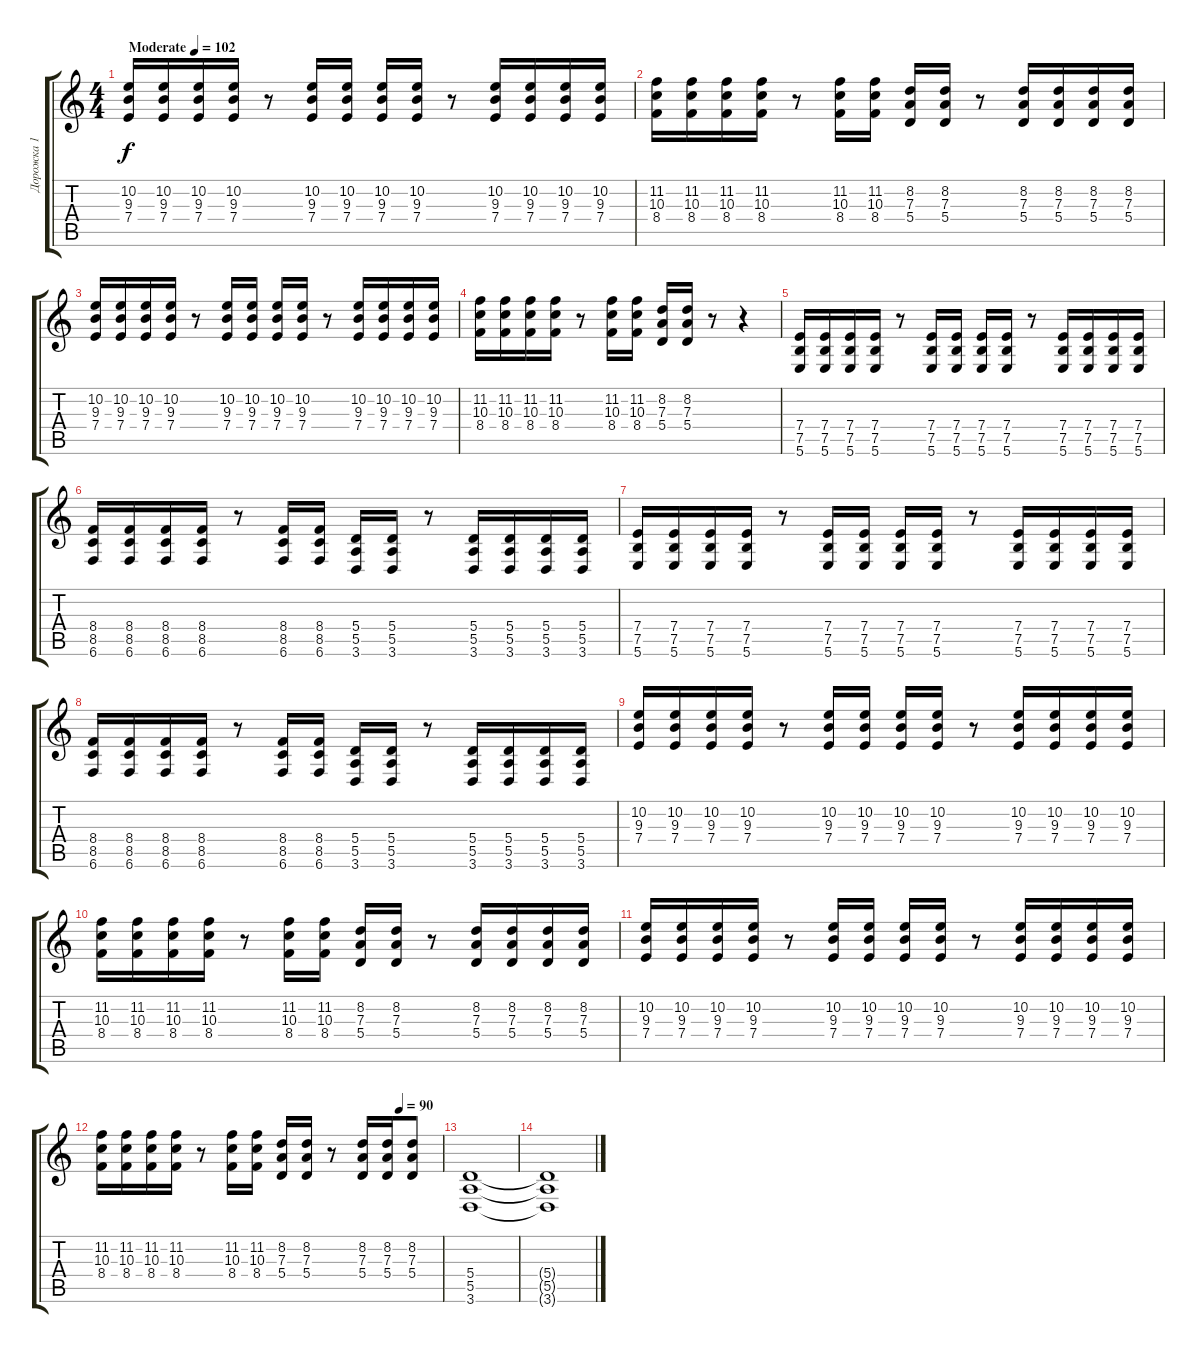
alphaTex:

\track ("Дорожка 1" "Дорожка 1") {instrument overdrivenguitar}
\staff {score tabs}
\tuning (B3 Gb3 D3 A2 E2 B1) {hide}
\ts (4 4)
\tempo (102 "Moderate")
\clef g2
\ks c
(10.2 9.3 7.4).16{dy f instrument overdrivenguitar} (10.2 9.3 7.4).16 (10.2 9.3 7.4).16 (10.2 9.3 7.4).16 r.8 (10.2 9.3 7.4).16 (10.2 9.3 7.4).16 (10.2 9.3 7.4).16 (10.2 9.3 7.4).16 r.8 (10.2 9.3 7.4).16 (10.2 9.3 7.4).16 (10.2 9.3 7.4).16 (10.2 9.3 7.4).16 |
(11.2 10.3 8.4).16 (11.2 10.3 8.4).16 (11.2 10.3 8.4).16 (11.2 10.3 8.4).16 r.8 (11.2 10.3 8.4).16 (11.2 10.3 8.4).16 (8.2 7.3 5.4).16 (8.2 7.3 5.4).16 r.8 (8.2 7.3 5.4).16 (8.2 7.3 5.4).16 (8.2 7.3 5.4).16 (8.2 7.3 5.4).16 |
(10.2 9.3 7.4).16 (10.2 9.3 7.4).16 (10.2 9.3 7.4).16 (10.2 9.3 7.4).16 r.8 (10.2 9.3 7.4).16 (10.2 9.3 7.4).16 (10.2 9.3 7.4).16 (10.2 9.3 7.4).16 r.8 (10.2 9.3 7.4).16 (10.2 9.3 7.4).16 (10.2 9.3 7.4).16 (10.2 9.3 7.4).16 |
(11.2 10.3 8.4).16 (11.2 10.3 8.4).16 (11.2 10.3 8.4).16 (11.2 10.3 8.4).16 r.8 (11.2 10.3 8.4).16 (11.2 10.3 8.4).16 (8.2 7.3 5.4).16 (8.2 7.3 5.4).16 r.8 r.4 |
(7.4 7.5 5.6).16 (7.4 7.5 5.6).16 (7.4 7.5 5.6).16 (7.4 7.5 5.6).16 r.8 (7.4 7.5 5.6).16 (7.4 7.5 5.6).16 (7.4 7.5 5.6).16 (7.4 7.5 5.6).16 r.8 (7.4 7.5 5.6).16 (7.4 7.5 5.6).16 (7.4 7.5 5.6).16 (7.4 7.5 5.6).16 |
(8.4 8.5 6.6).16 (8.4 8.5 6.6).16 (8.4 8.5 6.6).16 (8.4 8.5 6.6).16 r.8 (8.4 8.5 6.6).16 (8.4 8.5 6.6).16 (5.4 5.5 3.6).16 (5.4 5.5 3.6).16 r.8 (5.4 5.5 3.6).16 (5.4 5.5 3.6).16 (5.4 5.5 3.6).16 (5.4 5.5 3.6).16 |
(7.4 7.5 5.6).16 (7.4 7.5 5.6).16 (7.4 7.5 5.6).16 (7.4 7.5 5.6).16 r.8 (7.4 7.5 5.6).16 (7.4 7.5 5.6).16 (7.4 7.5 5.6).16 (7.4 7.5 5.6).16 r.8 (7.4 7.5 5.6).16 (7.4 7.5 5.6).16 (7.4 7.5 5.6).16 (7.4 7.5 5.6).16 |
(8.4 8.5 6.6).16 (8.4 8.5 6.6).16 (8.4 8.5 6.6).16 (8.4 8.5 6.6).16 r.8 (8.4 8.5 6.6).16 (8.4 8.5 6.6).16 (5.4 5.5 3.6).16 (5.4 5.5 3.6).16 r.8 (5.4 5.5 3.6).16 (5.4 5.5 3.6).16 (5.4 5.5 3.6).16 (5.4 5.5 3.6).16 |
(10.2 9.3 7.4).16 (10.2 9.3 7.4).16 (10.2 9.3 7.4).16 (10.2 9.3 7.4).16 r.8 (10.2 9.3 7.4).16 (10.2 9.3 7.4).16 (10.2 9.3 7.4).16 (10.2 9.3 7.4).16 r.8 (10.2 9.3 7.4).16 (10.2 9.3 7.4).16 (10.2 9.3 7.4).16 (10.2 9.3 7.4).16 |
(11.2 10.3 8.4).16 (11.2 10.3 8.4).16 (11.2 10.3 8.4).16 (11.2 10.3 8.4).16 r.8 (11.2 10.3 8.4).16 (11.2 10.3 8.4).16 (8.2 7.3 5.4).16 (8.2 7.3 5.4).16 r.8 (8.2 7.3 5.4).16 (8.2 7.3 5.4).16 (8.2 7.3 5.4).16 (8.2 7.3 5.4).16 |
(10.2 9.3 7.4).16 (10.2 9.3 7.4).16 (10.2 9.3 7.4).16 (10.2 9.3 7.4).16 r.8 (10.2 9.3 7.4).16 (10.2 9.3 7.4).16 (10.2 9.3 7.4).16 (10.2 9.3 7.4).16 r.8 (10.2 9.3 7.4).16 (10.2 9.3 7.4).16 (10.2 9.3 7.4).16 (10.2 9.3 7.4).16 |
\tempo (90 0.875)
(11.2 10.3 8.4).16 (11.2 10.3 8.4).16 (11.2 10.3 8.4).16 (11.2 10.3 8.4).16 r.8 (11.2 10.3 8.4).16 (11.2 10.3 8.4).16 (8.2 7.3 5.4).16 (8.2 7.3 5.4).16 r.8 (8.2 7.3 5.4).16 (8.2 7.3 5.4).16 (8.2 7.3 5.4).8 |
(5.4 5.5 3.6).1 |
(5.4{t} 5.5{t} 3.6{t}).1
